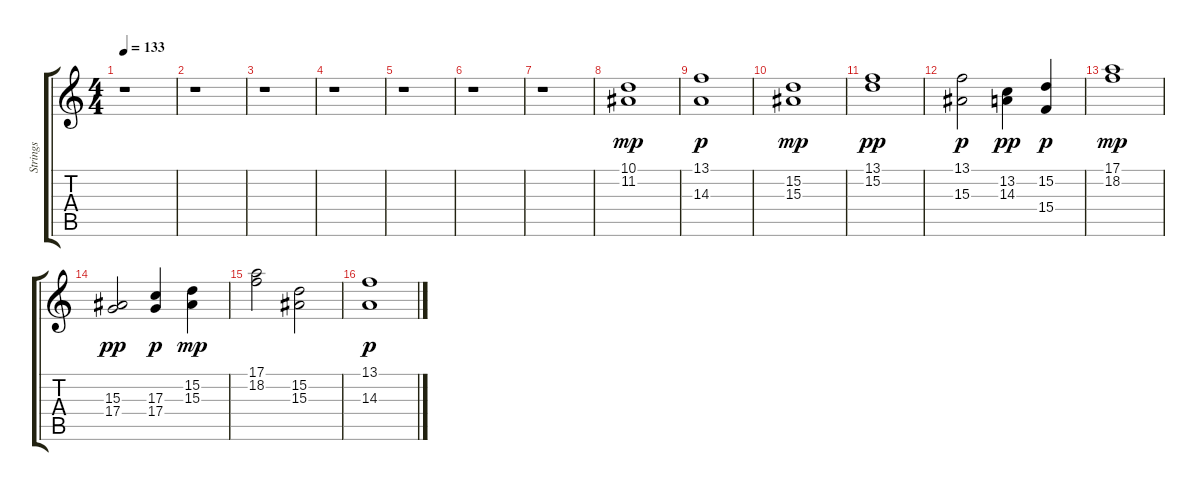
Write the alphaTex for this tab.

\track ("Strings " "Strings ") {instrument stringensemble1}
\staff {score tabs}
\tuning (E4 B3 G3 D3 A2 E2) {hide}
\ts (4 4)
\tempo 133
\clef g2
\ks c
r.1{dy p} |
r.1 |
r.1 |
r.1 |
r.1 |
r.1 |
r.1 |
(10.1 11.2).1{dy mp} |
(13.1 14.3).1{dy p} |
(15.2 15.3).1{dy mp} |
(13.1 15.2).1{dy pp} |
(13.1 15.3).2{dy p} (13.2 14.3).4{dy pp} (15.2 15.4).4{dy p} |
(17.1 18.2).1{dy mp} |
(15.3 17.4).2{dy pp} (17.3 17.4).4{dy p} (15.2 15.3).4{dy mp} |
(17.1 18.2).2 (15.2 15.3).2 |
(13.1 14.3).1{dy p}
